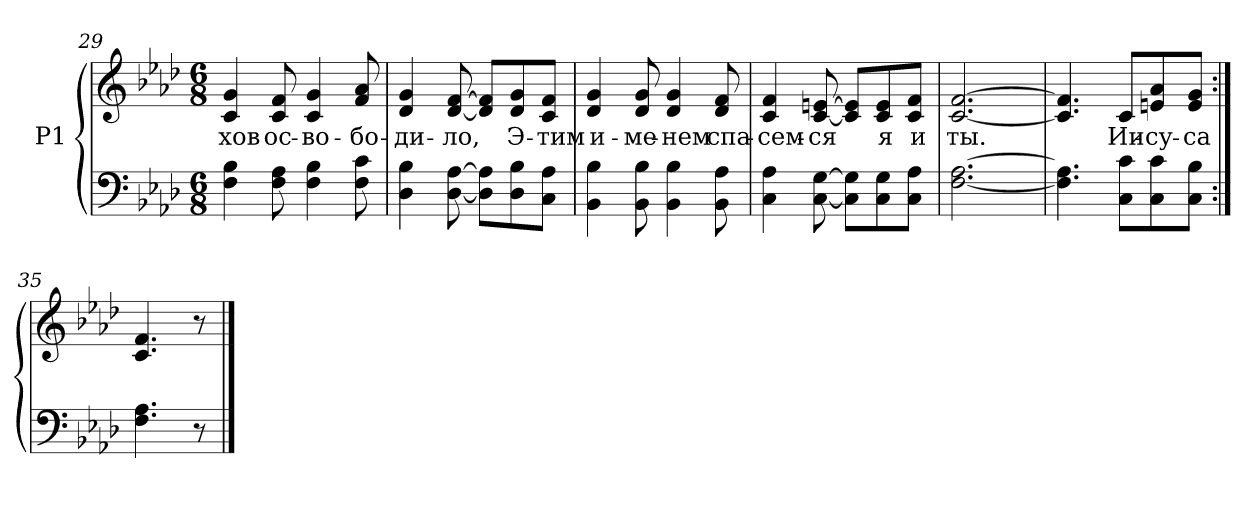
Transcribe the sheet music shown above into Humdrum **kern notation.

**kern	**kern	**text
*part1	*part1	*part1
*staff2	*staff1	*staff1
*I"P1	*	*
*clefF4	*clefG2	*
*k[b-e-a-d-]	*k[b-e-a-d-]	*
*f:	*f:	*
*M6/8	*M6/8	*
=29	=29	=29
!	!	!LO:LY:b:color=#000000
4Fi\ 4B-i	4ci/ 4gi	-хов
!	!	!LO:LY:b:color=#000000
8Fi\ 8A-i	8ci/ 8fi	ос-
!	!	!LO:LY:b:color=#000000
4Fi\ 4B-i	4ci/ 4gi	-во-
!	!	!LO:LY:b:color=#000000
8Fi\ 8ci	8fi/ 8a-i	-бо-
=30	=30	=30
!	!	!LO:LY:b:color=#000000
4D-i\ 4B-i	4d-i/ 4gi	-ди-
!	!	!LO:LY:b:color=#000000
[<8D-i\ [>8A-i	[<8d-i/ [>8fi	-ло,
8D-i\] 8A-i]L	8d-i/] 8fi]L	.
!	!	!LO:LY:b:color=#000000
8D-i\ 8B-i	8d-i/ 8gi	Э-
!	!	!LO:LY:b:color=#000000
8Ci\ 8A-iJ	8ci/ 8fiJ	-тим
!!LO:LB:g=z
=31	=31	=31
!	!	!LO:LY:b:color=#000000
4BB-i\ 4B-i	4d-i/ 4gi	и-
!	!	!LO:LY:b:color=#000000
8BB-i\ 8B-i	8d-i/ 8gi	-ме-
!	!	!LO:LY:b:color=#000000
4BB-i\ 4B-i	4d-i/ 4gi	-нем
!	!	!LO:LY:b:color=#000000
8BB-i\ 8A-i	8d-i/ 8fi	спа-
=32	=32	=32
!	!	!LO:LY:b:color=#000000
4Ci\ 4A-i	4ci/ 4fi	-сем-
!	!	!LO:LY:b:color=#000000
[<8Ci\ [>8Gi	[<8ci/ [>8eni	-ся
8Ci\] 8Gi]L	8ci/] 8ei]L	.
!	!	!LO:LY:b:color=#000000
8Ci\ 8Gi	8ci/ 8ei	я
!	!	!LO:LY:b:color=#000000
8Ci\ 8A-iJ	8ci/ 8fiJ	и
=33	=33	=33
!	!	!LO:LY:b:color=#000000
[<2.Fi\ [>2.A-i	[<2.ci/ [>2.fi	ты.
=34	=34	=34
4.Fi\] 4.A-i]	4.ci/] 4.fi]	.
!	!	!LO:LY:b:color=#000000
8Ci\ 8ciL	8ci/L	Ии-
!	!	!LO:LY:b:color=#000000
8Ci\ 8ci	8eni/ 8a-i	-су-
!	!	!LO:LY:b:color=#000000
8Ci\ 8B-iJ	8ei/ 8giJ	-са
=35:|!	=35:|!	=35:|!
4.Fi\ 4.A-i	4.ci/ 4.fi	.
8r	8r	.
==	==	==
*-	*-	*-
